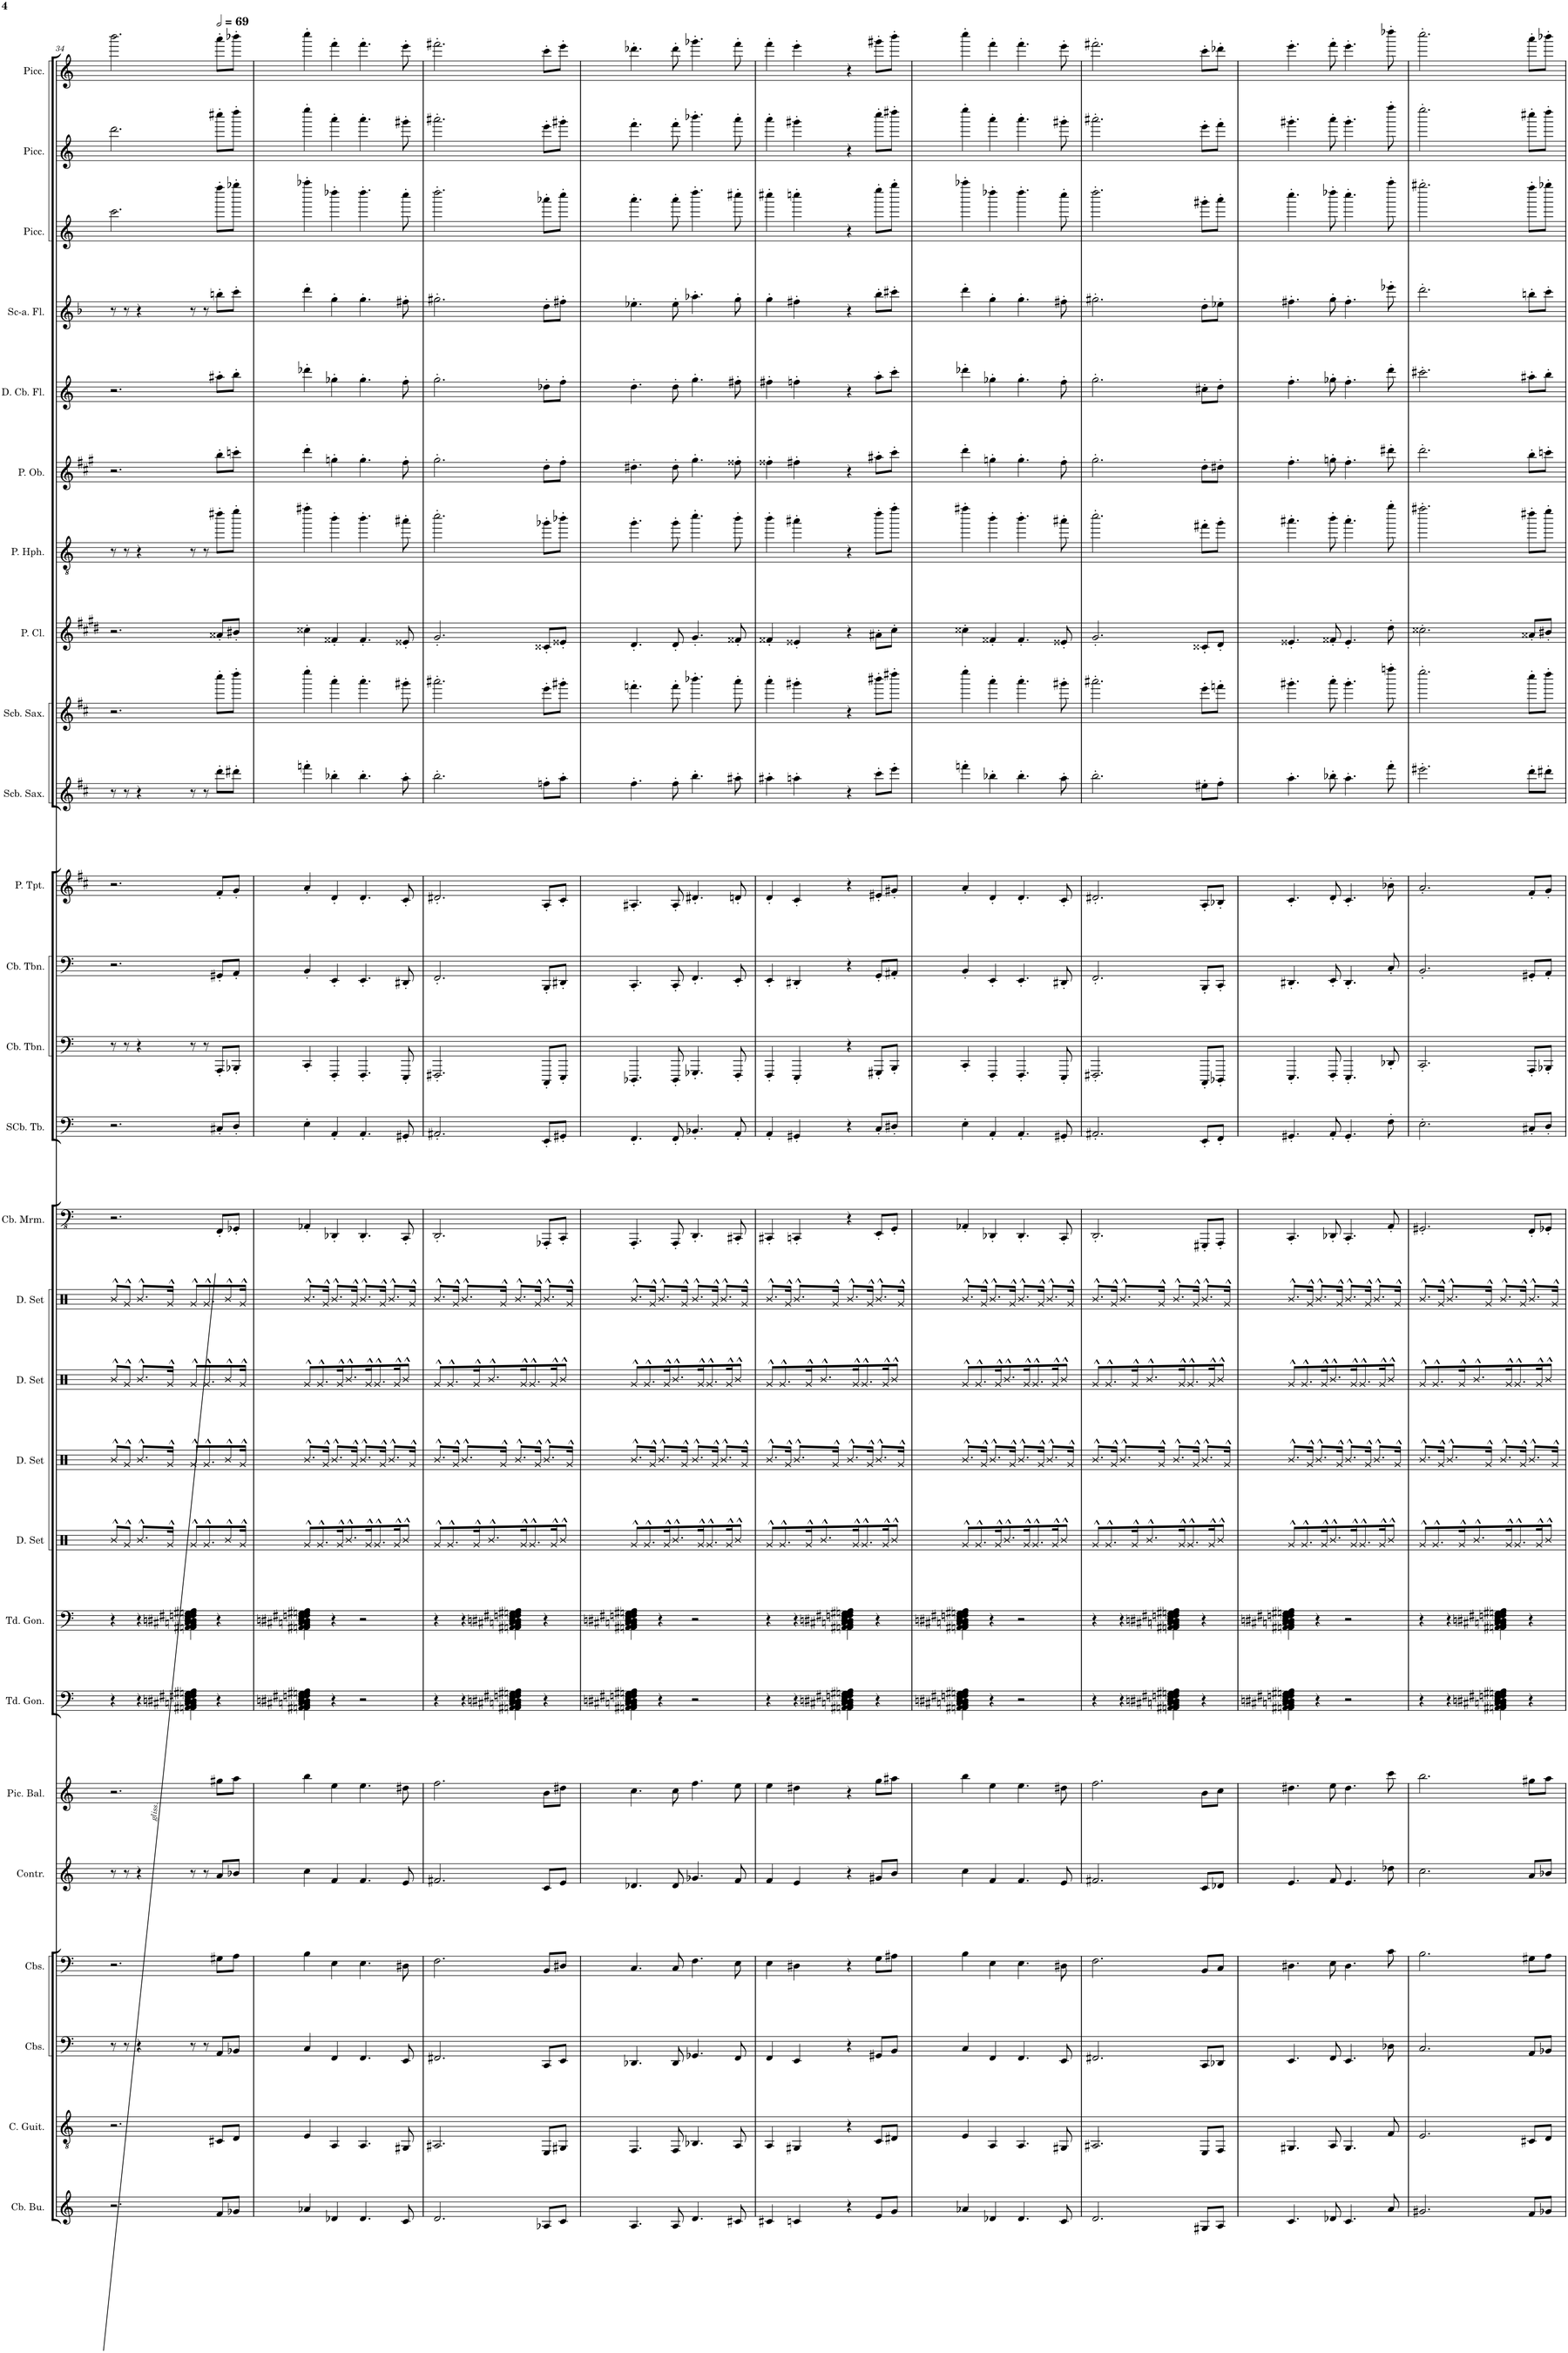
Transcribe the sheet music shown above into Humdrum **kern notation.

**kern	**kern	**kern	**kern	**kern	**kern	**kern	**kern	**kern	**kern	**kern	**kern	**kern	**kern	**kern	**kern	**kern	**kern	**kern	**kern	**kern	**kern	**kern
*part23	*part22	*part21	*part20	*part19	*part18	*part17	*part16	*part15	*part14	*part13	*part12	*part11	*part10	*part9	*part8	*part7	*part6	*part5	*part4	*part3	*part2	*part1
*staff23	*staff22	*staff21	*staff20	*staff19	*staff18	*staff17	*staff16	*staff15	*staff14	*staff13	*staff12	*staff11	*staff10	*staff9	*staff8	*staff7	*staff6	*staff5	*staff4	*staff3	*staff2	*staff1
*I"Contrabass Bugle	*I"Contra Guitar	*I"Contrabasses	*I"Contrabasses	*I"Contralto	*I"Piccolo Balalaika	*I"Tuned Gongs	*I"Tuned Gongs	*I"Contrabass Marimba	*I"Sub-Contrabass Tuba	*I"Contrabass Trombone	*I"Contrabass Trombone	*I"Piccolo Trumpet	*I"Subcontrabass Saxophone	*I"Subcontrabass Saxophone	*I"Piccolo Clarinet	*I"Piccolo Heckelphone	*I"Piccolo Oboe	*I"Double Contrabass Flute	*I"Sub Contra-alto Flute	*I"Piccolo	*I"Piccolo	*I"Piccolo
*I'Cb. Bu.	*I'C. Guit.	*I'Cbs.	*I'Cbs.	*I'Contr.	*I'Pic. Bal.	*I'Td. Gon.	*I'Td. Gon.	*I'Cb. Mrm.	*I'SCb. Tb.	*I'Cb. Tbn.	*I'Cb. Tbn.	*I'P. Tpt.	*I'Scb. Sax.	*I'Scb. Sax.	*I'P. Cl.	*I'P. Hph.	*I'P. Ob.	*I'D. Cb. Fl.	*I'Sc-a. Fl.	*I'Picc.	*I'Picc.	*I'Picc.
!!LO:PB:g=z
*clefG2	*clefGv2	*clefF4	*clefF4	*clefG2	*clefG2	*clefF4	*clefF4	*clefFv4	*clefF4	*clefF4	*clefF4	*clefG2	*clefG2	*clefG2	*clefG2	*clefGv2	*clefG2	*clefG2	*clefG2	*clefG2	*clefG2	*clefG2
*Trd14c24	*	*Trd7c12	*Trd7c12	*	*	*	*	*	*	*	*	*Trd-6c-10	*Trd22c38	*Trd22c38	*Trd-5c-8	*	*Trd-2c-3	*Trd21c36	*Trd17c29	*Trd-7c-12	*Trd-7c-12	*Trd-7c-12
*k[]	*k[]	*k[]	*k[]	*k[]	*k[]	*k[]	*k[]	*k[]	*k[]	*k[]	*k[]	*k[f#c#]	*k[f#c#]	*k[f#c#]	*k[f#c#g#d#]	*k[]	*k[f#c#g#]	*k[]	*k[b-]	*k[]	*k[]	*k[]
*M4/4	*M4/4	*M4/4	*M4/4	*M4/4	*M4/4	*M4/4	*M4/4	*M4/4	*M4/4	*M4/4	*M4/4	*M4/4	*M4/4	*M4/4	*M4/4	*M4/4	*M4/4	*M4/4	*M4/4	*M4/4	*M4/4	*M4/4
=34	=34	=34	=34	=34	=34	=34	=34	=34	=34	=34	=34	=34	=34	=34	=34	=34	=34	=34	=34	=34	=34	=34
2.r	2.r	8r	2.r	8r	2.r	4r	4r	2.r	2.r	8r	2.r	2.r	8r	2.r	2.r	8r	2.r	2.r	8r	2.ccc\	2.ddd\	2.bbb\
.	.	8r	.	8r	.	.	.	.	.	8r	.	.	8r	.	.	8r	.	.	8r	.	.	.
.	.	4r	.	4r	.	4r	4r	.	.	4r	.	.	4r	.	.	4r	.	.	4r	.	.	.
.	.	8r	.	8r	.	4AAn\ 4AA#X\ 4BB\ 4Cn\ 4C#X\ 4Dn\ 4D#X\ 4E\ 4Fn\ 4F#X\ 4Gn\ 4G#X\ 4A\	4AAn\ 4AA#X\ 4BB\ 4Cn\ 4C#X\ 4Dn\ 4D#X\ 4E\ 4Fn\ 4F#X\ 4Gn\ 4G#X\ 4A\	.	.	8r	.	.	8r	.	.	8r	.	.	8r	.	.	.
.	.	8r	.	8r	.	.	.	.	.	8r	.	.	8r	.	.	8r	.	.	8r	.	.	.
*	*	*	*	*	*	*	*	*	*	*	*	*	*	*	*	*	*	*	*	*	*	*MM138
8f/L	8C#X/L	8AA/L	8G#X\L	8a/L	8gg#X\L	4r	4r	8FFF'/L	8C#X'/L	8AAA'/L	8GG#X'/L	8f#'/L	8ddd'\L	8cccc#'\L	8a##X'/L	8ddd#X'\L	8bb'\L	8aa#X'\L	8bbn'\L	8ffff'\L	8cccc#X'\L	8aaa'\L
8g-X/J	8D/J	8BB-X/J	8A\J	8b-X/J	8aa\J	.	.	8GGG-X'/J	8D'/J	8BBB-X'/J	8AA'/J	8g'/J	8ddd#X'\J	8dddd'\J	8b#X'/J	8eee'\J	8cccn'\J	8bb'\J	8ccc'\J	8gggg-X'\J	8dddd'\J	8bbb-X'\J
=35	=35	=35	=35	=35	=35	=35	=35	=35	=35	=35	=35	=35	=35	=35	=35	=35	=35	=35	=35	=35	=35	=35
4a-X/	4E/	4C/	4B\	4cc\	4bb\	4AAn\ 4AA#X\ 4BB\ 4Cn\ 4C#X\ 4Dn\ 4D#X\ 4E\ 4Fn\ 4F#X\ 4Gn\ 4G#X\ 4A\	4AAn\ 4AA#X\ 4BB\ 4Cn\ 4C#X\ 4Dn\ 4D#X\ 4E\ 4Fn\ 4F#X\ 4Gn\ 4G#X\ 4A\	4AAA-X'/	4E'\	4CC'/	4BB'/	4a'/	4fffn'\	4eeee'\	4cc##X'\	4fff#X'\	4ddd'\	4ddd-X'\	4ddd'\	4aaaa-X'\	4eeee'\	4cccc'\
4d-X/	4AA/	4FF/	4E\	4f/	4ee\	4r	4r	4DDD-X'/	4AA'/	4FFF'/	4EE'/	4d'/	4bb-X'\	4aaa'\	4f##X'/	4bb'\	4ggn'\	4gg-X'\	4gg'\	4dddd-X'\	4aaa'\	4fff'\
4.d-/	4.AA/	4.FF/	4.E\	4.f/	4.ee\	2r	2r	4.DDD-'/	4.AA'/	4.FFF'/	4.EE'/	4.d'/	4.bb-'\	4.aaa'\	4.f##'/	4.bb'\	4.gg'\	4.gg-'\	4.gg'\	4.dddd-'\	4.aaa'\	4.fff'\
8c/	8GG#X/	8EE/	8D#X\	8e/	8dd#X\	.	.	8CCC'/	8GG#X'/	8EEE'/	8DD#X'/	8c#'/	8aa'\	8ggg#X'\	8e##X'/	8aa#X'\	8ff#'\	8ff'\	8ff#X'\	8cccc'\	8ggg#X'\	8eee'\
=36	=36	=36	=36	=36	=36	=36	=36	=36	=36	=36	=36	=36	=36	=36	=36	=36	=36	=36	=36	=36	=36	=36
2.d/	2.AA#X/	2.FF#X/	2.F\	2.f#X/	2.ff\	4r	4r	2.DDD'/	2.AA#X'/	2.FFF#X'/	2.FF'/	2.d#X'/	2.bb'\	2.aaa#X'\	2.g#'/	2.ccc'\	2.gg#'\	2.gg'\	2.gg#X'\	2.dddd'\	2.aaa#X'\	2.fff#X'\
.	.	.	.	.	.	4r	4r	.	.	.	.	.	.	.	.	.	.	.	.	.	.	.
.	.	.	.	.	.	4AAn\ 4AA#X\ 4BB\ 4Cn\ 4C#X\ 4Dn\ 4D#X\ 4E\ 4Fn\ 4F#X\ 4Gn\ 4G#X\ 4A\	4AAn\ 4AA#X\ 4BB\ 4Cn\ 4C#X\ 4Dn\ 4D#X\ 4E\ 4Fn\ 4F#X\ 4Gn\ 4G#X\ 4A\	.	.	.	.	.	.	.	.	.	.	.	.	.	.	.
8A-X/L	8EE/L	8CC/L	8BB/L	8c/L	8b\L	4r	4r	8AAAA-X'/L	8EE'/L	8CCC'/L	8BBB'/L	8A'/L	8ffn'\L	8eee'\L	8c##X'/L	8gg-X'\L	8dd'\L	8dd-X'\L	8dd'\L	8aaa-X'\L	8eee'\L	8ccc'\L
8c/J	8GG#X/J	8EE/J	8D#X/J	8e/J	8dd#X\J	.	.	8CCC'/J	8GG#X'/J	8EEE'/J	8DD#X'/J	8c#'/J	8aa'\J	8ggg#X'\J	8e##X'/J	8bb-X'\J	8ff#'\J	8ff'\J	8ff#X'\J	8cccc'\J	8ggg#X'\J	8eee'\J
=37	=37	=37	=37	=37	=37	=37	=37	=37	=37	=37	=37	=37	=37	=37	=37	=37	=37	=37	=37	=37	=37	=37
4.A/	4.FF/	4.DD-X/	4.C/	4.d-X/	4.cc\	4AAn\ 4AA#X\ 4BB\ 4Cn\ 4C#X\ 4Dn\ 4D#X\ 4E\ 4Fn\ 4F#X\ 4Gn\ 4G#X\ 4A\	4AAn\ 4AA#X\ 4BB\ 4Cn\ 4C#X\ 4Dn\ 4D#X\ 4E\ 4Fn\ 4F#X\ 4Gn\ 4G#X\ 4A\	4.AAAA'/	4.FF'/	4.DDD-X'/	4.CC'/	4.A#X'/	4.ff#'\	4.fffn'\	4.d#'/	4.gg'\	4.dd#X'\	4.dd'\	4.ee-X'\	4.aaa'\	4.fff'\	4.ddd-X'\
.	.	.	.	.	.	4r	4r	.	.	.	.	.	.	.	.	.	.	.	.	.	.	.
8A/	8FF/	8DD-/	8C/	8d-/	8cc\	.	.	8AAAA'/	8FF'/	8DDD-'/	8CC'/	8A#'/	8ff#'\	8fff'\	8d#'/	8gg'\	8dd#'\	8dd'\	8ee-'\	8aaa'\	8fff'\	8ddd-'\
4.d/	4.BB-X/	4.GG-X/	4.F\	4.g-X/	4.ff\	2r	2r	4.DDD'/	4.BB-X'/	4.GGG-X'/	4.FF'/	4.d#X'/	4.bb'\	4.bbb-X'\	4.g#'/	4.ccc'\	4.gg#'\	4.gg'\	4.aa-X'\	4.dddd'\	4.bbb-X'\	4.ggg-X'\
8c#X/	8AA/	8FF/	8E\	8f/	8ee\	.	.	8CCC#X'/	8AA'/	8FFF'/	8EE'/	8dn'/	8aa#X'\	8aaa'\	8f##X'/	8bb'\	8ff##X'\	8ff#X'\	8gg'\	8cccc#X'\	8aaa'\	8fff'\
=38	=38	=38	=38	=38	=38	=38	=38	=38	=38	=38	=38	=38	=38	=38	=38	=38	=38	=38	=38	=38	=38	=38
4c#X/	4AA/	4FF/	4E\	4f/	4ee\	4r	4r	4CCC#X'/	4AA'/	4FFF'/	4EE'/	4d'/	4aa#X'\	4aaa'\	4f##X'/	4bb'\	4ff##X'\	4ff#X'\	4gg'\	4cccc#X'\	4aaa'\	4fff'\
4cn/	4GG#X/	4EE/	4D#X\	4e/	4dd#X\	4r	4r	4CCCn'/	4GG#X'/	4EEE'/	4DD#X'/	4c#'/	4aan'\	4ggg#X'\	4e##X'/	4aa#X'\	4ff#X'\	4ffn'\	4ff#X'\	4ccccn'\	4ggg#X'\	4eee'\
4r	4r	4r	4r	4r	4r	4AAn\ 4AA#X\ 4BB\ 4Cn\ 4C#X\ 4Dn\ 4D#X\ 4E\ 4Fn\ 4F#X\ 4Gn\ 4G#X\ 4A\	4AAn\ 4AA#X\ 4BB\ 4Cn\ 4C#X\ 4Dn\ 4D#X\ 4E\ 4Fn\ 4F#X\ 4Gn\ 4G#X\ 4A\	4r	4r	4r	4r	4r	4r	4r	4r	4r	4r	4r	4r	4r	4r	4r
8e/L	8C/L	8GG#X/L	8G\L	8g#X/L	8gg\L	4r	4r	8EEE'/L	8C'/L	8GGG#X'/L	8GG'/L	8e#X'/L	8ccc#'\L	8bbb#X'\L	8a#X'\L	8ddd'\L	8aa#X'\L	8aa'\L	8bb-'\L	8eeee'\L	8cccc'\L	8ggg#X'\L
8g/J	8D#X/J	8BB/J	8A#X\J	8b/J	8aa#X\J	.	.	8GGG'/J	8D#X'/J	8BBB'/J	8AA#X'/J	8g#X'/J	8eee'\J	8dddd#X'\J	8cc#'\J	8fff'\J	8ccc#'\J	8ccc'\J	8ccc#X'\J	8gggg'\J	8dddd#X'\J	8bbb'\J
=39	=39	=39	=39	=39	=39	=39	=39	=39	=39	=39	=39	=39	=39	=39	=39	=39	=39	=39	=39	=39	=39	=39
4a-X/	4E/	4C/	4B\	4cc\	4bb\	4AAn\ 4AA#X\ 4BB\ 4Cn\ 4C#X\ 4Dn\ 4D#X\ 4E\ 4Fn\ 4F#X\ 4Gn\ 4G#X\ 4A\	4AAn\ 4AA#X\ 4BB\ 4Cn\ 4C#X\ 4Dn\ 4D#X\ 4E\ 4Fn\ 4F#X\ 4Gn\ 4G#X\ 4A\	4AAA-X'/	4E'\	4CC'/	4BB'/	4a'/	4fffn'\	4eeee'\	4cc##X'\	4fff#X'\	4ddd'\	4ddd-X'\	4ddd'\	4aaaa-X'\	4eeee'\	4cccc'\
4d-X/	4AA/	4FF/	4E\	4f/	4ee\	4r	4r	4DDD-X'/	4AA'/	4FFF'/	4EE'/	4d'/	4bb-X'\	4aaa'\	4f##X'/	4bb'\	4ggn'\	4gg-X'\	4gg'\	4dddd-X'\	4aaa'\	4fff'\
4.d-/	4.AA/	4.FF/	4.E\	4.f/	4.ee\	2r	2r	4.DDD-'/	4.AA'/	4.FFF'/	4.EE'/	4.d'/	4.bb-'\	4.aaa'\	4.f##'/	4.bb'\	4.gg'\	4.gg-'\	4.gg'\	4.dddd-'\	4.aaa'\	4.fff'\
8c/	8GG#X/	8EE/	8D#X\	8e/	8dd#X\	.	.	8CCC'/	8GG#X'/	8EEE'/	8DD#X'/	8c#'/	8aa'\	8ggg#X'\	8e##X'/	8aa#X'\	8ff#'\	8ff'\	8ff#X'\	8cccc'\	8ggg#X'\	8eee'\
=40	=40	=40	=40	=40	=40	=40	=40	=40	=40	=40	=40	=40	=40	=40	=40	=40	=40	=40	=40	=40	=40	=40
2.d/	2.AA#X/	2.FF#X/	2.F\	2.f#X/	2.ff\	4r	4r	2.DDD'/	2.AA#X'/	2.FFF#X'/	2.FF'/	2.d#X'/	2.bb'\	2.aaa#X'\	2.g#'/	2.ccc'\	2.gg#'\	2.gg'\	2.gg#X'\	2.dddd'\	2.aaa#X'\	2.fff#X'\
.	.	.	.	.	.	4r	4r	.	.	.	.	.	.	.	.	.	.	.	.	.	.	.
.	.	.	.	.	.	4AAn\ 4AA#X\ 4BB\ 4Cn\ 4C#X\ 4Dn\ 4D#X\ 4E\ 4Fn\ 4F#X\ 4Gn\ 4G#X\ 4A\	4AAn\ 4AA#X\ 4BB\ 4Cn\ 4C#X\ 4Dn\ 4D#X\ 4E\ 4Fn\ 4F#X\ 4Gn\ 4G#X\ 4A\	.	.	.	.	.	.	.	.	.	.	.	.	.	.	.
8G#X/L	8EE/L	8CC/L	8BB/L	8c/L	8b\L	4r	4r	8GGGG#X'/L	8EE'/L	8CCC'/L	8BBB'/L	8A'/L	8ee#X'\L	8eee'\L	8c##X'/L	8ff#X'\L	8dd'\L	8cc#X'\L	8dd'\L	8ggg#X'\L	8eee'\L	8ccc'\L
8A/J	8FF/J	8DD-X/J	8C/J	8d-X/J	8cc\J	.	.	8AAAA'/J	8FF'/J	8DDD-X'/J	8CC'/J	8B-X'/J	8ff#'\J	8fffn'\J	8d#'/J	8gg'\J	8dd#X'\J	8dd'\J	8ee-X'\J	8aaa'\J	8fff'\J	8ddd-X'\J
=41	=41	=41	=41	=41	=41	=41	=41	=41	=41	=41	=41	=41	=41	=41	=41	=41	=41	=41	=41	=41	=41	=41
4.c/	4.GG#X/	4.EE/	4.D#X\	4.e/	4.dd#X\	4AAn\ 4AA#X\ 4BB\ 4Cn\ 4C#X\ 4Dn\ 4D#X\ 4E\ 4Fn\ 4F#X\ 4Gn\ 4G#X\ 4A\	4AAn\ 4AA#X\ 4BB\ 4Cn\ 4C#X\ 4Dn\ 4D#X\ 4E\ 4Fn\ 4F#X\ 4Gn\ 4G#X\ 4A\	4.CCC'/	4.GG#X'/	4.EEE'/	4.DD#X'/	4.c#'/	4.aa'\	4.ggg#X'\	4.e##X'/	4.aa#X'\	4.ff#'\	4.ff'\	4.ff#X'\	4.cccc'\	4.ggg#X'\	4.eee'\
.	.	.	.	.	.	4r	4r	.	.	.	.	.	.	.	.	.	.	.	.	.	.	.
8d-X/	8AA/	8FF/	8E\	8f/	8ee\	.	.	8DDD-X'/	8AA'/	8FFF'/	8EE'/	8d'/	8bb-X'\	8aaa'\	8f##X'/	8bb'\	8ggn'\	8gg-X'\	8gg'\	8dddd-X'\	8aaa'\	8fff'\
4.c/	4.GG#/	4.EE/	4.D#\	4.e/	4.dd#\	2r	2r	4.CCC'/	4.GG#'/	4.EEE'/	4.DD#'/	4.c#'/	4.aa'\	4.ggg#'\	4.e##'/	4.aa#'\	4.ff#'\	4.ff'\	4.ff#'\	4.cccc'\	4.ggg#'\	4.eee'\
8a/	8F/	8D-X\	8c\	8dd-X\	8ccc\	.	.	8AAA'/	8F'\	8DD-X'/	8C'/	8b-X'\	8fff#'\	8ffffn'\	8dd#'\	8ggg'\	8ddd#X'\	8ddd'\	8eee-X'\	8aaaa'\	8ffff'\	8dddd-X'\
=42	=42	=42	=42	=42	=42	=42	=42	=42	=42	=42	=42	=42	=42	=42	=42	=42	=42	=42	=42	=42	=42	=42
2.g#X/	2.E/	2.C/	2.B\	2.cc\	2.bb\	4r	4r	2.GGG#X'/	2.E'\	2.CC'/	2.BB'/	2.a'/	2.eee#X'\	2.eeee'\	2.cc##X'\	2.fff#X'\	2.ddd'\	2.ccc#X'\	2.ddd'\	2.gggg#X'\	2.eeee'\	2.cccc'\
.	.	.	.	.	.	4r	4r	.	.	.	.	.	.	.	.	.	.	.	.	.	.	.
.	.	.	.	.	.	4AAn\ 4AA#X\ 4BB\ 4Cn\ 4C#X\ 4Dn\ 4D#X\ 4E\ 4Fn\ 4F#X\ 4Gn\ 4G#X\ 4A\	4AAn\ 4AA#X\ 4BB\ 4Cn\ 4C#X\ 4Dn\ 4D#X\ 4E\ 4Fn\ 4F#X\ 4Gn\ 4G#X\ 4A\	.	.	.	.	.	.	.	.	.	.	.	.	.	.	.
8f/L	8C#X/L	8AA/L	8G#X\L	8a/L	8gg#X\L	4r	4r	8FFF'/L	8C#X'/L	8AAA'/L	8GG#X'/L	8f#'/L	8ddd'\L	8cccc#'\L	8a##X'/L	8ddd#X'\L	8bb'\L	8aa#X'\L	8bbn'\L	8ffff'\L	8cccc#X'\L	8aaa'\L
8g-X/J	8D/J	8BB-X/J	8A\J	8b-X/J	8aa\J	.	.	8GGG-X'/J	8D'/J	8BBB-X'/J	8AA'/J	8g'/J	8ddd#X'\J	8dddd'\J	8b#X'/J	8eee'\J	8cccn'\J	8bb'\J	8ccc'\J	8gggg-X'\J	8dddd'\J	8bbb-X'\J
=	=	=	=	=	=	=	=	=	=	=	=	=	=	=	=	=	=	=	=	=	=	=
*-	*-	*-	*-	*-	*-	*-	*-	*-	*-	*-	*-	*-	*-	*-	*-	*-	*-	*-	*-	*-	*-	*-
